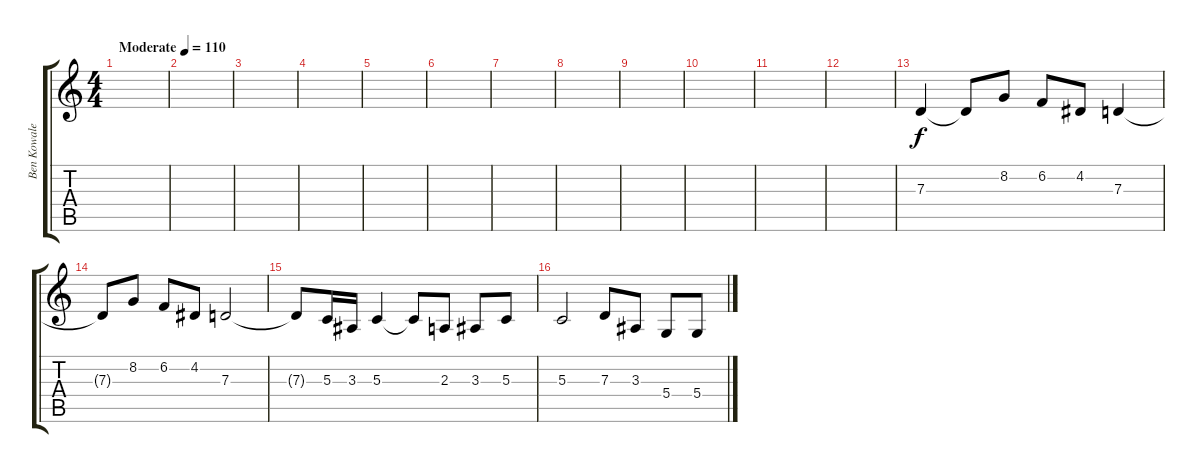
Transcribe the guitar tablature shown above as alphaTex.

\track ("Ben Kowalewicz, Ian D'Sa - Vocal" "Ben Kowale") {instrument lead6voice}
\staff {score tabs}
\tuning (E4 B3 G3 D3 A2 E2) {hide}
\ts (4 4)
\tempo (110 "Moderate")
\clef g2
\ks c
|
|
|
|
|
|
|
|
|
|
|
|
7.3.4 7.3{t}.8 8.2.8 6.2.8 4.2.8 7.3.4 |
7.3{t}.8 8.2.8 6.2.8 4.2.8 7.3.2 |
7.3{t}.8 5.3.16 3.3.16 5.3.4 5.3{t}.8 2.3.8 3.3.8 5.3.8 |
5.3.2 7.3.8 3.3.8 5.4.8 5.4.8
